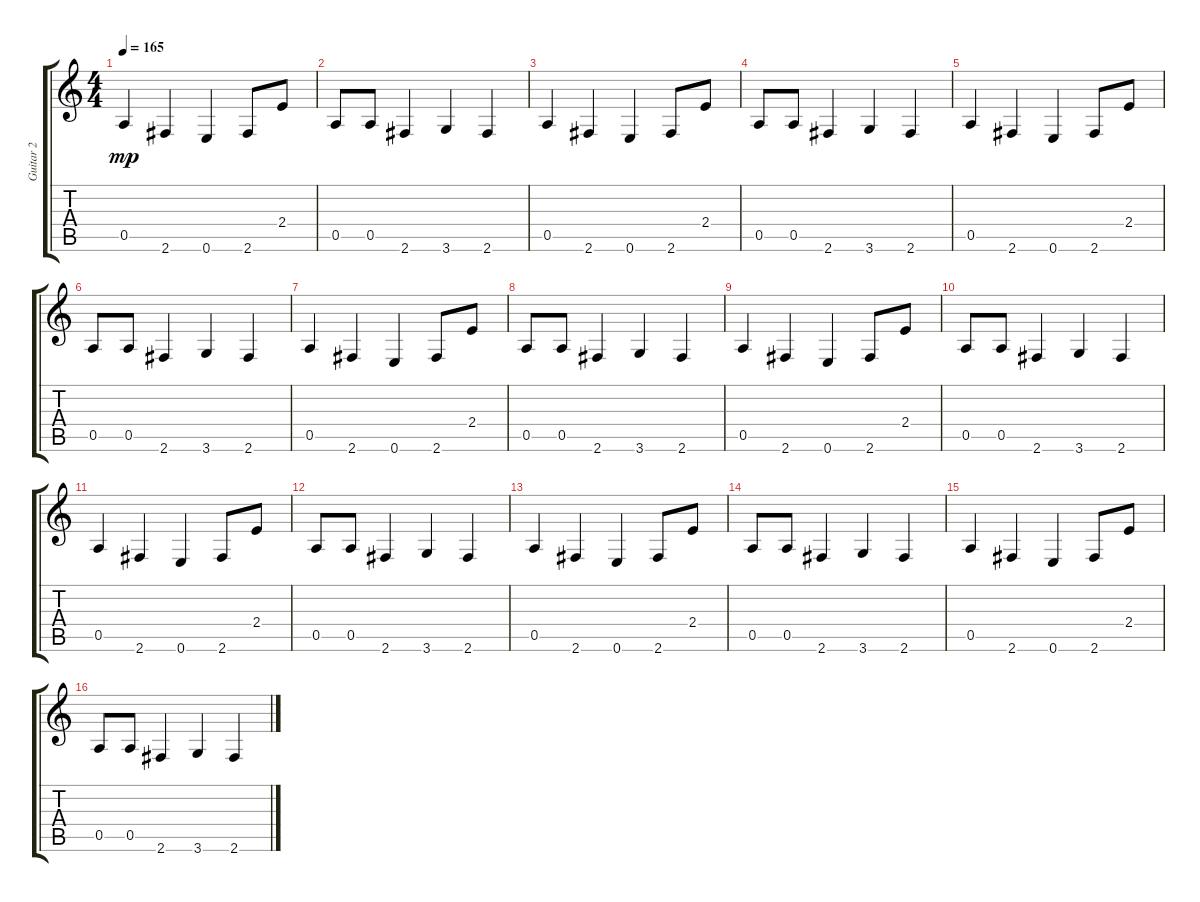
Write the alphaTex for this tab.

\track ("Guitar 2" "Guitar 2") {instrument electricguitarclean}
\staff {score tabs}
\tuning (E4 B3 G3 D3 A2 E2) {hide}
\ts (4 4)
\tempo 165
\clef g2
\ks c
0.5.4{dy mp} 2.6.4 0.6.4 2.6.8 2.4.8 |
0.5.8 0.5.8 2.6.4 3.6.4 2.6.4 |
0.5.4 2.6.4 0.6.4 2.6.8 2.4.8 |
0.5.8 0.5.8 2.6.4 3.6.4 2.6.4 |
0.5.4 2.6.4 0.6.4 2.6.8 2.4.8 |
0.5.8 0.5.8 2.6.4 3.6.4 2.6.4 |
0.5.4 2.6.4 0.6.4 2.6.8 2.4.8 |
0.5.8 0.5.8 2.6.4 3.6.4 2.6.4 |
0.5.4 2.6.4 0.6.4 2.6.8 2.4.8 |
0.5.8 0.5.8 2.6.4 3.6.4 2.6.4 |
0.5.4 2.6.4 0.6.4 2.6.8 2.4.8 |
0.5.8 0.5.8 2.6.4 3.6.4 2.6.4 |
0.5.4 2.6.4 0.6.4 2.6.8 2.4.8 |
0.5.8 0.5.8 2.6.4 3.6.4 2.6.4 |
0.5.4 2.6.4 0.6.4 2.6.8 2.4.8 |
0.5.8 0.5.8 2.6.4 3.6.4 2.6.4
